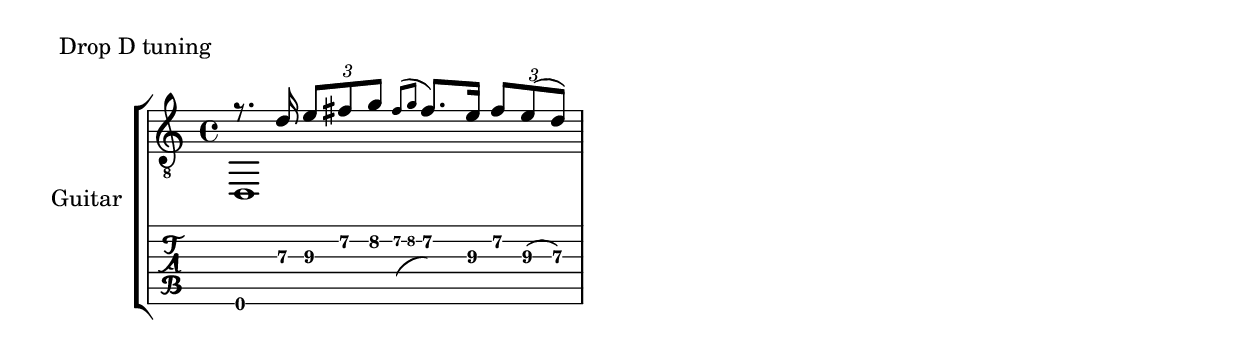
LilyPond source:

\version "2.17.6"

% source code for the counter-example in post http://lilypondblog.org/2013/06/printmusic-hmm/

up = {
  \time 4/4
  \relative f' {
    \voiceOne
    \set TabVoice.minimumFret = #7
    \set TabVoice.restrainOpenStrings = ##t
    r8. d16 \times 2/3 { e8 fis g }
    \tag #'tab
    \shape #'((0 . -2.7)(-0.6 . -2.65)(-0.2 . -1.9)(0 . -1.8)) Slur
    \grace { fis8[( g] } fis8.) e16
    \times 2/3 {
      fis8
      \tag #'staff
      \shape #'((0 . -0.2)(0 . -0.2)(0 . -0.2)(0 . -0.2)) Slur
      e( d)
    }
  }
}

lo = {
  \voiceTwo
  d,1
}

\markup { "Drop D tuning" }

\score {
  \new StaffGroup \with { instrumentName = Guitar }
  <<
    \new Staff = "guitar traditional" \with {
      \override StaffGrouper #'staff-staff-spacing #'padding = #33
    }
    <<
      \override Staff.OctavateEight #'font-shape = #'roman
      \override Staff.OctavateEight #'font-series = #'bold
      \override Staff.OctavateEight #'X-offset = #0.7
      \clef "treble_8"
      \context Voice = "upper" \removeWithTag #'tab \up
      \context Voice = "lower" \lo
    >>
    \new TabStaff = "guitar tab" \with {
      stringTunings = #guitar-drop-d-tuning
    } <<
      \context TabVoice = "upper" \removeWithTag #'staff \up
      \context TabVoice = "lower" \lo
    >>
  >>
  \layout {
    \context {
      \Score
      \override StaffGrouper.staff-staff-spacing.padding = #2.5
      \override StaffGrouper.staff-staff-spacing.basic-distance = #1
    }
  }
}
